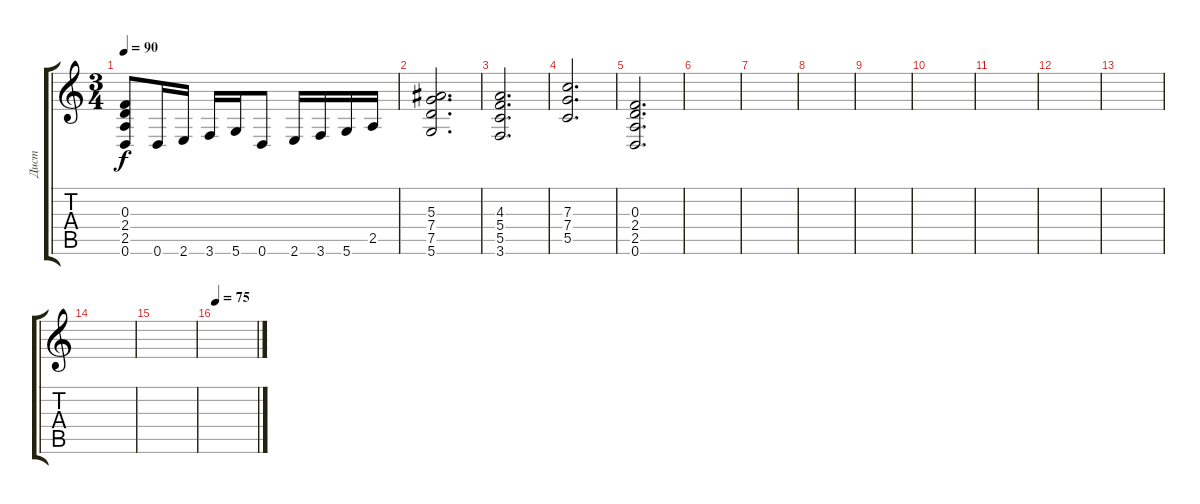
\track ("Дист" "Дист") {instrument distortionguitar}
\staff {score tabs}
\tuning (D4 A3 F3 C3 G2 D2) {hide}
\ts (3 4)
\tempo 90
\clef g2
\ks c
(0.3 2.4 2.5 0.6).8{dy f} 0.6.16 2.6.16 3.6.16 5.6.16 0.6.8 2.6.16 3.6.16 5.6.16 2.5.16 |
(5.3 7.4 7.5 5.6).2{d} |
(4.3 5.4 5.5 3.6).2{d} |
(7.3 7.4 5.5).2{d} |
(0.3 2.4 2.5 0.6).2{d} |
|
|
|
|
|
|
|
|
|
|
\tempo 75
